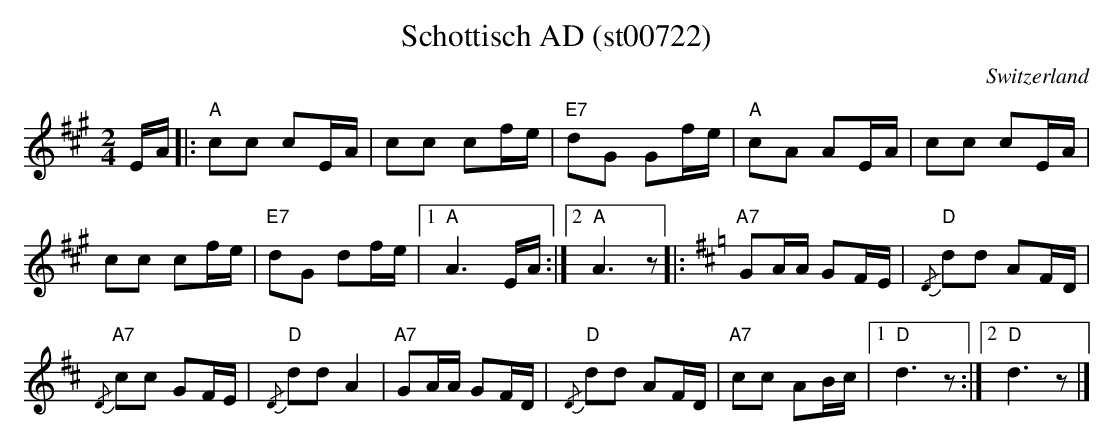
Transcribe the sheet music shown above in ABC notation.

X:1
T: Schottisch AD (st00722)
O:Switzerland
M:2/4
L:1/8
K:A major
E/A/ |: "A"cc cE/A/ | cc cf/e/ | "E7"dG Gf/e/ | "A"cA AE/A/ | cc  cE/A/ |
cc cf/e/ | "E7"dG df/e/ |1 "A"A3E/A/ :|2 "A"A3z |: [K:D] "A7"GA/A/ GF/E/ | {/D}"D"dd AF/D/ |
{/D}"A7"cc GF/E/ | {/D}"D"ddA2 | "A7"GA/A/ GF/D/ | {/D}"D"dd AF/D/ | "A7"cc AB/c/ |1 "D"d3z :|2 "D"d3z |]
